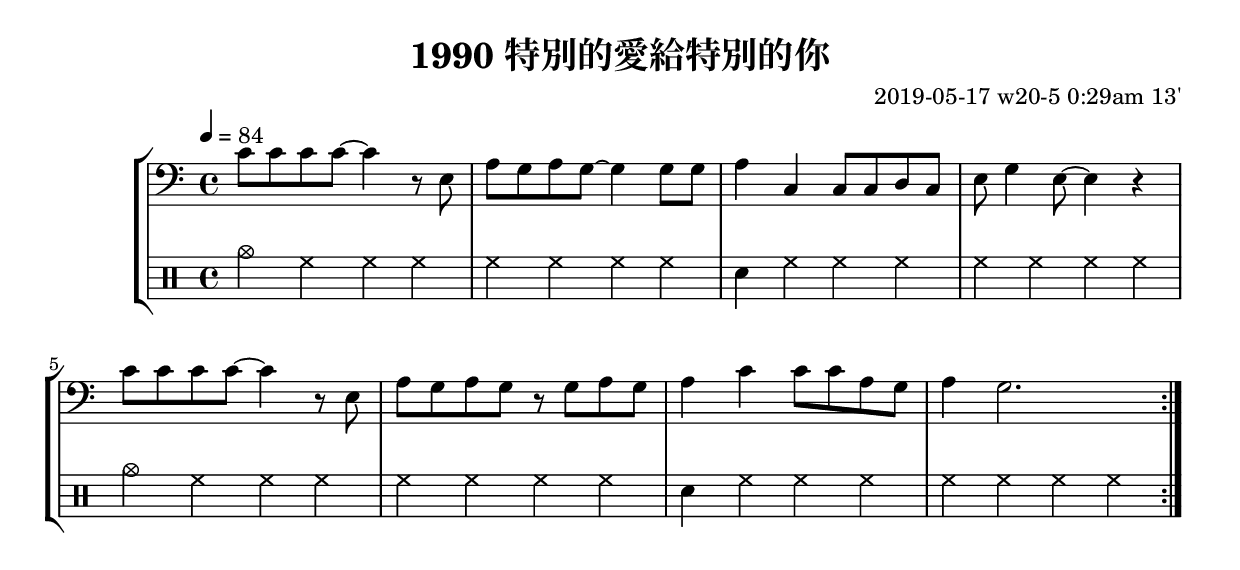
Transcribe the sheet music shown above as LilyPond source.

\header {
  title = "1990 特別的愛給特別的你"
  composer = "2019-05-17 w20-5 0:29am 13'"
}
\language english

%2019/08/14 w33/3 3:45am
metronome = \drummode{
 crashcymbal hh hh hh |
 hh hh hh hh |
 sn hh hh hh |
 hh hh hh hh |
 cymc hh hh hh |
 hh hh hh hh |
 sn hh hh hh |
 hh hh hh hh |
 %hh hh hh hh |

 


}

brokenChord =  \transpose c c' {
  c e g e |
  c e g e |
  c e g e |
  c e g e |
  c e g e |
  c e g e |
  c e g e |
  c e g e |
  % c e g e |
}

#(define (myDynamics dynamic)
    (if (equal? dynamic "rfz")
      0.9
      (default-dynamic-absolute-volume dynamic)))

repeatTimes = 10
%60s/84 beats * 9 bars*4 beats per bar*10 times = 0.7 * 360

\score {
  \new StaffGroup <<



  \transpose c c,{ %as

  %2019/08/15 w32/4 11:52am
  \new Staff \with {midiInstrument = #"acoustic guitar (steel)"}
 % \new Staff \with {midiInstrument = #"overdriven guitar"}
  %\new Staff \with {midiInstrument = #"flute"}

 % \set Score.dynamicAbsoluteVolumeFunction = #myDynamics
  \relative c' {
    \key c \major
    \clef bass
    \tempo 4=84
    
    
    \repeat volta \repeatTimes {
    c'8 c c c ~ c4 r8 e,|
    a g a g~ g4 

    g8 g |
    a4 c, c8 c d c|
    e g4 e8~ e4 r | \break

    c'8 c c c ~ c4 r8 e,| 
    a g a g r g a g
    a4 c c8 c a g
    a4 g2.%~ | g1 |
     \break

   

    
    }


    }



  }

  \drums {\repeat volta \repeatTimes \metronome}
  
  %\new Staff {\repeat unfold \repeatTimes \brokenChord}
  >>

  \layout {}
  \midi {}
}